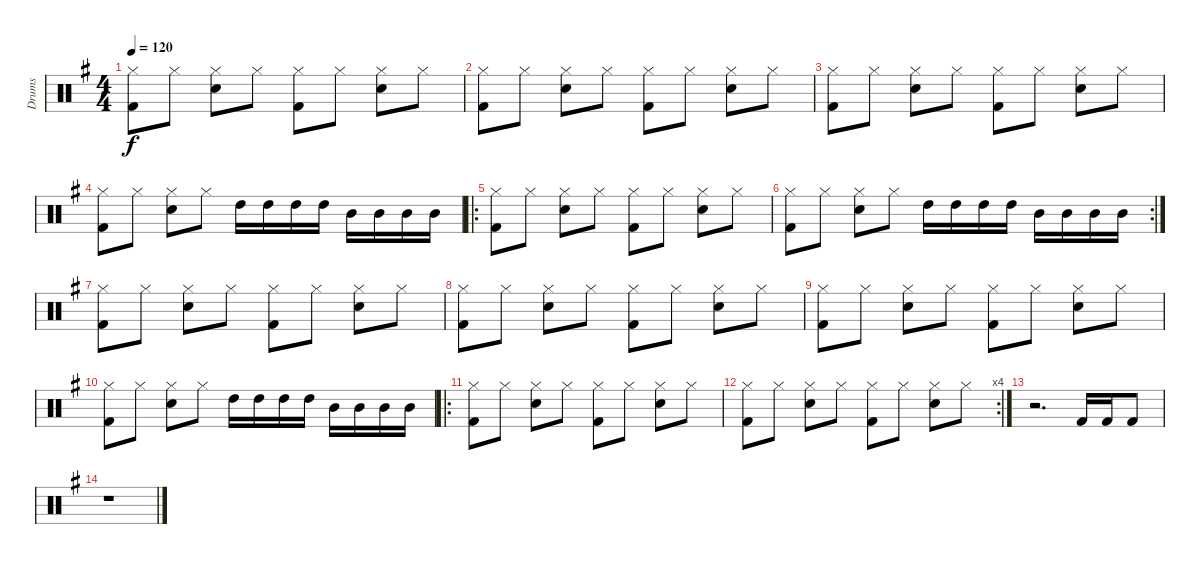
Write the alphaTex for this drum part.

\track ("Drums" "Drums") {instrument percussion}
\staff
\articulation defaults
\ts (4 4)
\tempo 120
\clef neutral
\ks g
("Hi-Hat (closed)" "Kick (hit) 2").8{dy f} "Hi-Hat (closed)".8 ("Hi-Hat (closed)" "Electric Snare (hit)").8 "Hi-Hat (closed)".8 ("Hi-Hat (closed)" "Kick (hit) 2").8 "Hi-Hat (closed)".8 ("Hi-Hat (closed)" "Electric Snare (hit)").8 "Hi-Hat (closed)".8 |
("Hi-Hat (closed)" "Kick (hit) 2").8 "Hi-Hat (closed)".8 ("Hi-Hat (closed)" "Electric Snare (hit)").8 "Hi-Hat (closed)".8 ("Hi-Hat (closed)" "Kick (hit) 2").8 "Hi-Hat (closed)".8 ("Hi-Hat (closed)" "Electric Snare (hit)").8 "Hi-Hat (closed)".8 |
("Hi-Hat (closed)" "Kick (hit) 2").8 "Hi-Hat (closed)".8 ("Hi-Hat (closed)" "Electric Snare (hit)").8 "Hi-Hat (closed)".8 ("Hi-Hat (closed)" "Kick (hit) 2").8 "Hi-Hat (closed)".8 ("Hi-Hat (closed)" "Electric Snare (hit)").8 "Hi-Hat (closed)".8 |
("Hi-Hat (closed)" "Kick (hit) 2").8 "Hi-Hat (closed)".8 ("Hi-Hat (closed)" "Electric Snare (hit)").8 "Hi-Hat (closed)".8 "High Tom (hit)".16 "High Tom (hit)".16 "High Tom (hit)".16 "High Tom (hit)".16 "Mid Tom (hit)".16 "Mid Tom (hit)".16 "Mid Tom (hit)".16 "Mid Tom (hit)".16 |
\ro
("Hi-Hat (closed)" "Kick (hit) 2").8 "Hi-Hat (closed)".8 ("Hi-Hat (closed)" "Electric Snare (hit)").8 "Hi-Hat (closed)".8 ("Hi-Hat (closed)" "Kick (hit) 2").8 "Hi-Hat (closed)".8 ("Hi-Hat (closed)" "Electric Snare (hit)").8 "Hi-Hat (closed)".8 |
\rc 2
("Hi-Hat (closed)" "Kick (hit) 2").8 "Hi-Hat (closed)".8 ("Hi-Hat (closed)" "Electric Snare (hit)").8 "Hi-Hat (closed)".8 "High Tom (hit)".16 "High Tom (hit)".16 "High Tom (hit)".16 "High Tom (hit)".16 "Mid Tom (hit)".16 "Mid Tom (hit)".16 "Mid Tom (hit)".16 "Mid Tom (hit)".16 |
("Hi-Hat (closed)" "Kick (hit) 2").8 "Hi-Hat (closed)".8 ("Hi-Hat (closed)" "Electric Snare (hit)").8 "Hi-Hat (closed)".8 ("Hi-Hat (closed)" "Kick (hit) 2").8 "Hi-Hat (closed)".8 ("Hi-Hat (closed)" "Electric Snare (hit)").8 "Hi-Hat (closed)".8 |
("Hi-Hat (closed)" "Kick (hit) 2").8 "Hi-Hat (closed)".8 ("Hi-Hat (closed)" "Electric Snare (hit)").8 "Hi-Hat (closed)".8 ("Hi-Hat (closed)" "Kick (hit) 2").8 "Hi-Hat (closed)".8 ("Hi-Hat (closed)" "Electric Snare (hit)").8 "Hi-Hat (closed)".8 |
("Hi-Hat (closed)" "Kick (hit) 2").8 "Hi-Hat (closed)".8 ("Hi-Hat (closed)" "Electric Snare (hit)").8 "Hi-Hat (closed)".8 ("Hi-Hat (closed)" "Kick (hit) 2").8 "Hi-Hat (closed)".8 ("Hi-Hat (closed)" "Electric Snare (hit)").8 "Hi-Hat (closed)".8 |
("Hi-Hat (closed)" "Kick (hit) 2").8 "Hi-Hat (closed)".8 ("Hi-Hat (closed)" "Electric Snare (hit)").8 "Hi-Hat (closed)".8 "High Tom (hit)".16 "High Tom (hit)".16 "High Tom (hit)".16 "High Tom (hit)".16 "Mid Tom (hit)".16 "Mid Tom (hit)".16 "Mid Tom (hit)".16 "Mid Tom (hit)".16 |
\ro
("Hi-Hat (closed)" "Kick (hit) 2").8 "Hi-Hat (closed)".8 ("Hi-Hat (closed)" "Electric Snare (hit)").8 "Hi-Hat (closed)".8 ("Hi-Hat (closed)" "Kick (hit) 2").8 "Hi-Hat (closed)".8 ("Hi-Hat (closed)" "Electric Snare (hit)").8 "Hi-Hat (closed)".8 |
\rc 4
("Hi-Hat (closed)" "Kick (hit) 2").8 "Hi-Hat (closed)".8 ("Hi-Hat (closed)" "Electric Snare (hit)").8 "Hi-Hat (closed)".8 ("Hi-Hat (closed)" "Kick (hit) 2").8 "Hi-Hat (closed)".8 ("Hi-Hat (closed)" "Electric Snare (hit)").8 "Hi-Hat (closed)".8 |
r.2{d} "Kick (hit) 2".16 "Kick (hit) 2".16 "Kick (hit) 2".8 |
r.1
